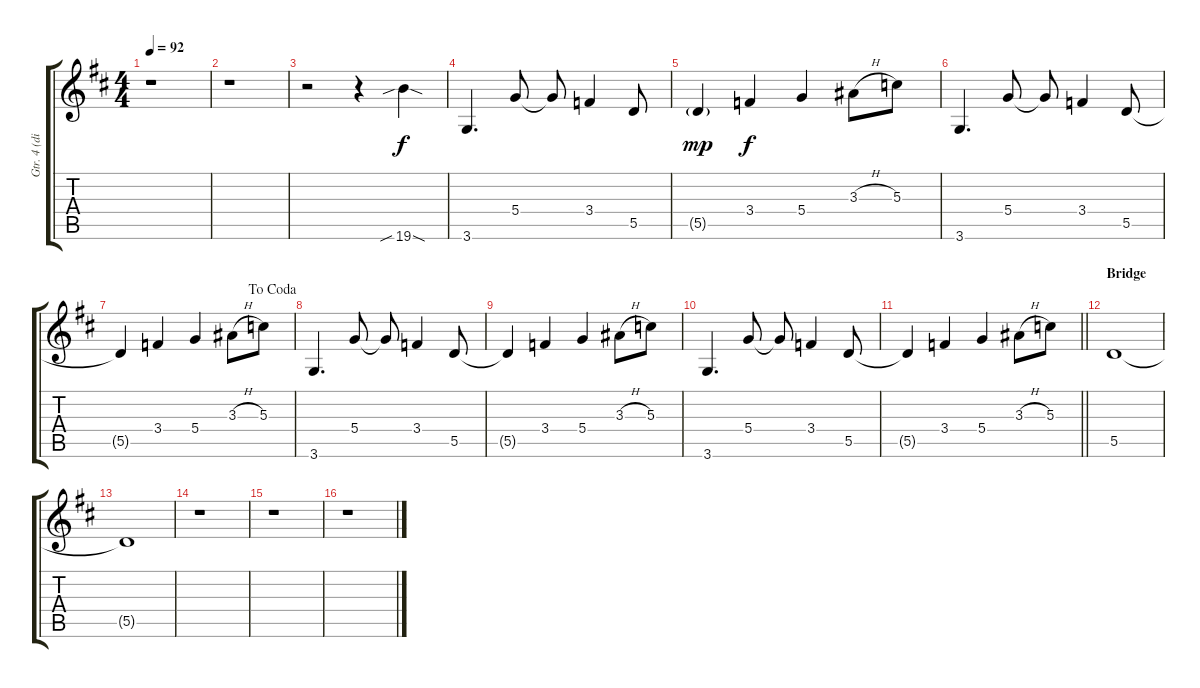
\track ("Gtr. 4 (dist.)" "Gtr. 4 (di") {instrument distortionguitar}
\staff {score tabs}
\tuning (E4 B3 G3 D3 A2 E2) {hide}
\ts (4 4)
\tempo 92
\clef g2
\ks d
r.1{dy f} |
r.1 |
r.2 r.4 19.6{sib sod}.4 |
3.6.4{d} 5.4.8 5.4{t}.8 3.4.4 5.5.8 |
5.5{g}.4{dy mp} 3.4.4{dy f} 5.4.4 3.3{h}.8 5.3.8 |
3.6.4{d} 5.4.8 5.4{t}.8 3.4.4 5.5.8 |
\jump dacoda
5.5{t}.4 3.4.4 5.4.4 3.3{h}.8 5.3.8 |
3.6.4{d} 5.4.8 5.4{t}.8 3.4.4 5.5.8 |
5.5{t}.4 3.4.4 5.4.4 3.3{h}.8 5.3.8 |
3.6.4{d} 5.4.8 5.4{t}.8 3.4.4 5.5.8 |
\barLineRight lightlight
5.5{t}.4 3.4.4 5.4.4 3.3{h}.8 5.3.8 |
\section ("" "Bridge")
5.5.1 |
5.5{t}.1 |
r.1 |
r.1 |
r.1
